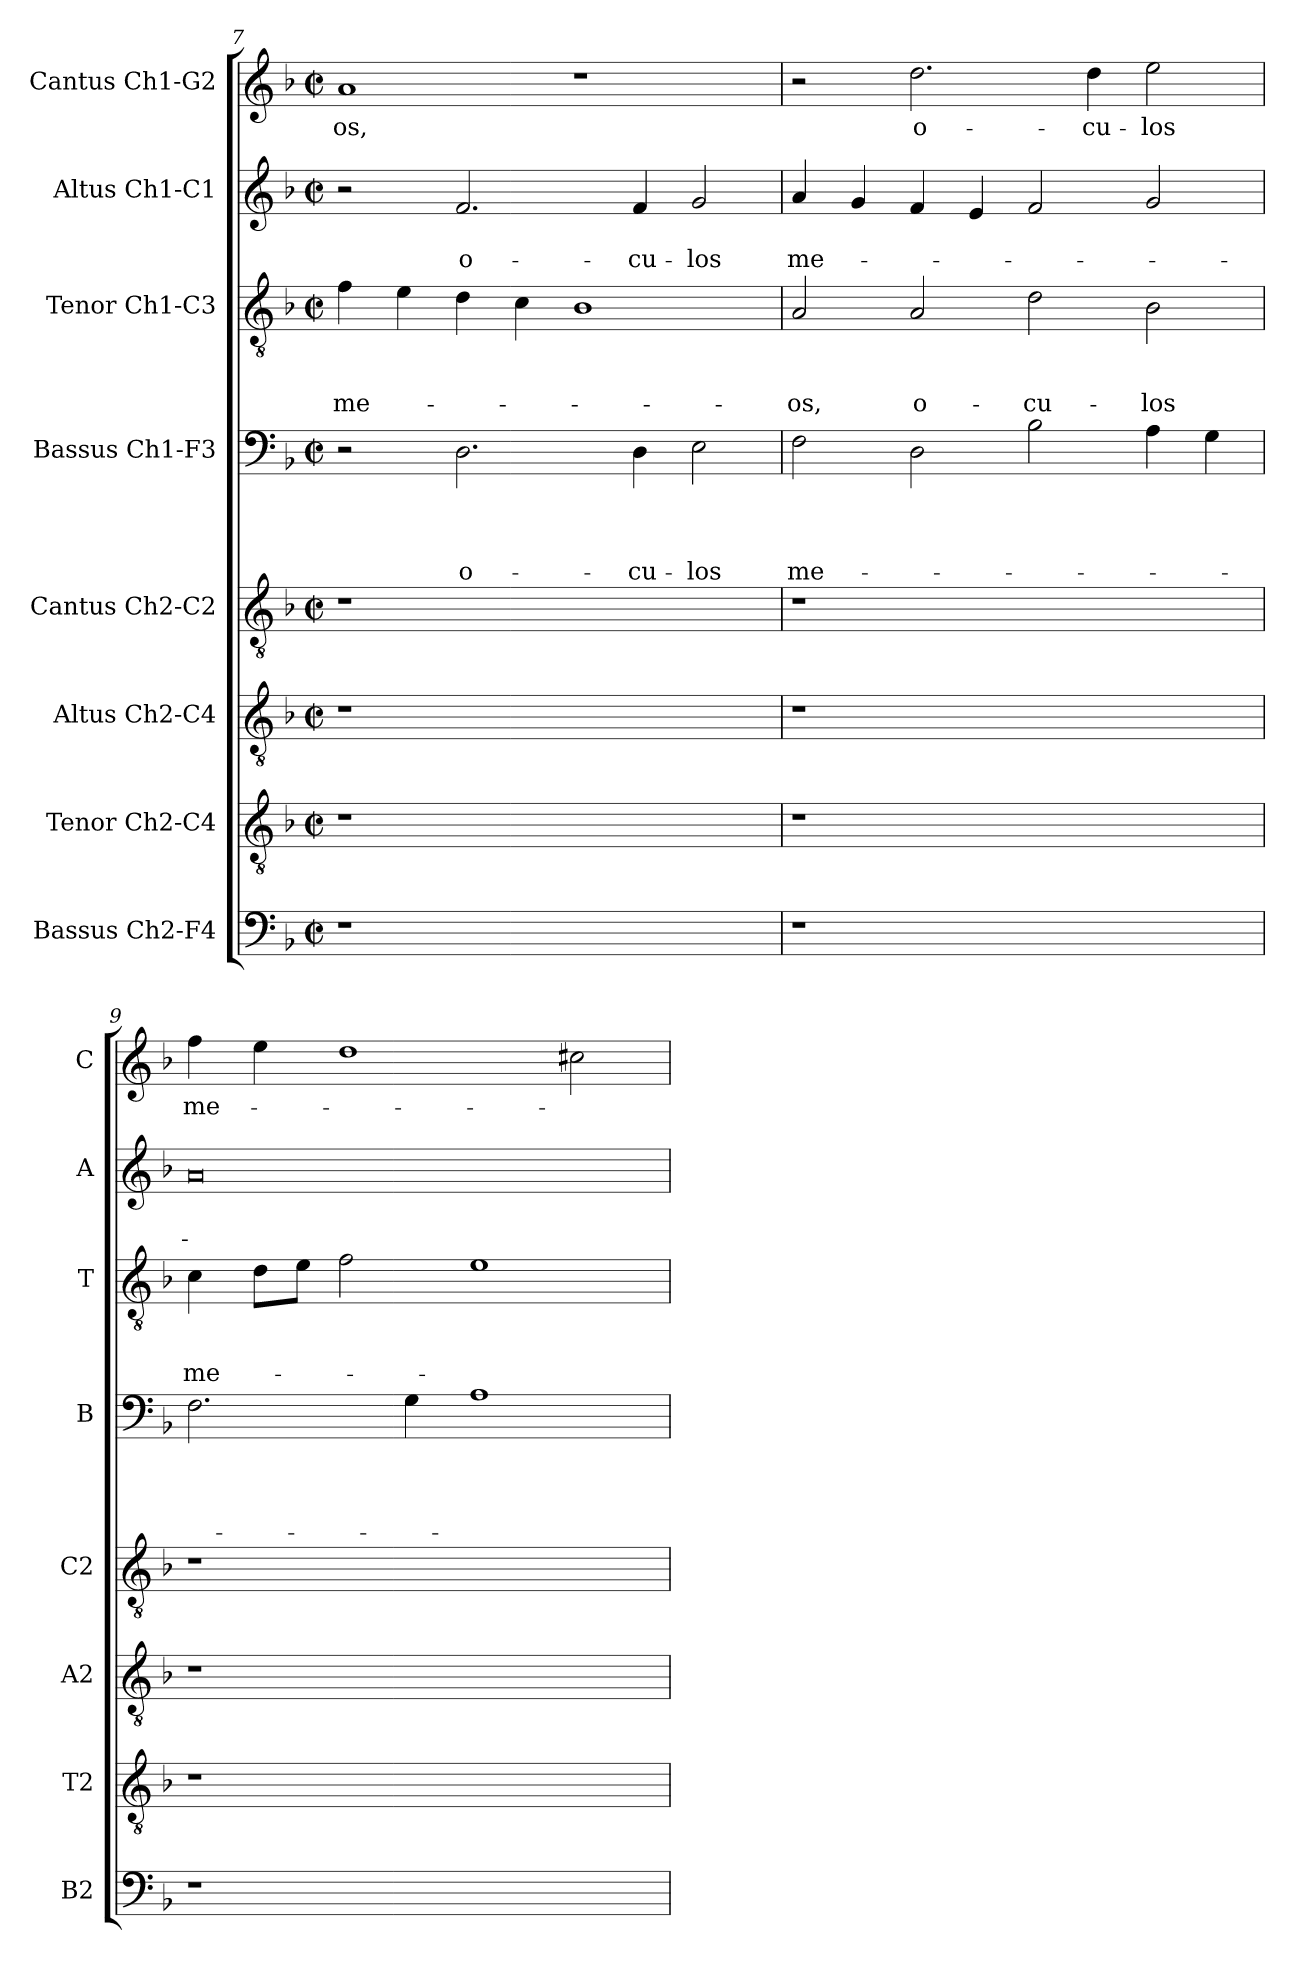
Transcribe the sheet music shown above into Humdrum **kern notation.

**kern	**kern	**kern	**kern	**kern	**text	**text	**text	**text	**kern	**text	**text	**text	**kern	**text	**text	**kern	**text
*part8	*part7	*part6	*part5	*part4	*part4	*part4	*part4	*part4	*part3	*part3	*part3	*part3	*part2	*part2	*part2	*part1	*part1
*staff8	*staff7	*staff6	*staff5	*staff4	*staff4	*staff4	*staff4	*staff4	*staff3	*staff3	*staff3	*staff3	*staff2	*staff2	*staff2	*staff1	*staff1
*I"Bassus Ch2-F4	*I"Tenor Ch2-C4	*I"Altus Ch2-C4	*I"Cantus Ch2-C2	*I"Bassus Ch1-F3	*	*	*	*	*I"Tenor Ch1-C3	*	*	*	*I"Altus Ch1-C1	*	*	*I"Cantus Ch1-G2	*
*I'B2	*I'T2	*I'A2	*I'C2	*I'B	*	*	*	*	*I'T	*	*	*	*I'A	*	*	*I'C	*
*clefF4	*clefGv2	*clefGv2	*clefGv2	*clefF4	*	*	*	*	*clefGv2	*	*	*	*clefG2	*	*	*clefG2	*
*k[b-]	*k[b-]	*k[b-]	*k[b-]	*k[b-]	*	*	*	*	*k[b-]	*	*	*	*k[b-]	*	*	*k[b-]	*
*F:	*F:	*F:	*F:	*F:	*	*	*	*	*F:	*	*	*	*F:	*	*	*F:	*
*M2/2	*M2/2	*M2/2	*M2/2	*M2/2	*	*	*	*	*M2/2	*	*	*	*M2/2	*	*	*M2/2	*
*met(c|)	*met(c|)	*met(c|)	*met(c|)	*met(c|)	*	*	*	*	*met(c|)	*	*	*	*met(c|)	*	*	*met(c|)	*
=7	=7	=7	=7	=7	=7	=7	=7	=7	=7	=7	=7	=7	=7	=7	=7	=7	=7
!	!	!	!	!	!	!	!	!	!	!	!	!LO:LY:b	!	!	!	!	!LO:LY:b
1r	1r	1r	1r	2r	.	.	.	.	4f\	.	.	me-	2r	.	.	1a	-os,
.	.	.	.	.	.	.	.	.	4e\	.	.	.	.	.	.	.	.
!	!	!	!	!	!	!	!	!LO:LY:b	!	!	!	!	!	!	!LO:LY:b	!	!
.	.	.	.	2.D\	.	.	.	o-	4d\	.	.	.	2.f/	.	o-	.	.
.	.	.	.	.	.	.	.	.	4c\	.	.	.	.	.	.	.	.
1ryy	1ryy	1ryy	1ryy	.	.	.	.	.	1B-	.	.	.	.	.	.	1r	.
!	!	!	!	!	!	!	!	!LO:LY:b	!	!	!	!	!	!	!LO:LY:b	!	!
.	.	.	.	4D\	.	.	.	-cu-	.	.	.	.	4f/	.	-cu-	.	.
!	!	!	!	!	!	!	!	!LO:LY:b	!	!	!	!	!	!	!LO:LY:b	!	!
.	.	.	.	2E\	.	.	.	-los	.	.	.	.	2g/	.	-los	.	.
=8	=8	=8	=8	=8	=8	=8	=8	=8	=8	=8	=8	=8	=8	=8	=8	=8	=8
!	!	!	!	!	!	!	!	!LO:LY:b	!	!	!	!LO:LY:b	!	!	!LO:LY:b	!	!
1r	1r	1r	1r	2F\	.	.	.	me-	2A/	.	.	-os,	4a/	.	me-	2r	.
.	.	.	.	.	.	.	.	.	.	.	.	.	4g/	.	.	.	.
!	!	!	!	!	!	!	!	!	!	!	!	!LO:LY:b	!	!	!	!	!LO:LY:b
.	.	.	.	2D\	.	.	.	.	2A/	.	.	o-	4f/	.	.	2.dd\	o-
.	.	.	.	.	.	.	.	.	.	.	.	.	4e/	.	.	.	.
!	!	!	!	!	!	!	!	!	!	!	!	!LO:LY:b	!	!	!	!	!
1ryy	1ryy	1ryy	1ryy	2B-\	.	.	.	.	2d\	.	.	-cu-	2f/	.	.	.	.
!	!	!	!	!	!	!	!	!	!	!	!	!	!	!	!	!	!LO:LY:b
.	.	.	.	.	.	.	.	.	.	.	.	.	.	.	.	4dd\	-cu-
!	!	!	!	!	!	!	!	!	!	!	!	!LO:LY:b	!	!	!	!	!LO:LY:b
.	.	.	.	4A\	.	.	.	.	2B-\	.	.	-los	2g/	.	.	2ee\	-los
.	.	.	.	4G\	.	.	.	.	.	.	.	.	.	.	.	.	.
=9	=9	=9	=9	=9	=9	=9	=9	=9	=9	=9	=9	=9	=9	=9	=9	=9	=9
!	!	!	!	!	!	!	!	!	!	!	!	!LO:LY:b	!	!	!	!	!LO:LY:b
1r	1r	1r	1r	2.F\	.	.	.	.	4c\	.	.	me-	0a	.	.	4ff\	me-
.	.	.	.	.	.	.	.	.	8d\L	.	.	.	.	.	.	4ee\	.
.	.	.	.	.	.	.	.	.	8e\J	.	.	.	.	.	.	.	.
.	.	.	.	.	.	.	.	.	2f\	.	.	.	.	.	.	1dd	.
.	.	.	.	4G\	.	.	.	.	.	.	.	.	.	.	.	.	.
1ryy	1ryy	1ryy	1ryy	1A	.	.	.	.	1e	.	.	.	.	.	.	.	.
.	.	.	.	.	.	.	.	.	.	.	.	.	.	.	.	2cc#X\	.
=	=	=	=	=	=	=	=	=	=	=	=	=	=	=	=	=	=
*-	*-	*-	*-	*-	*-	*-	*-	*-	*-	*-	*-	*-	*-	*-	*-	*-	*-
